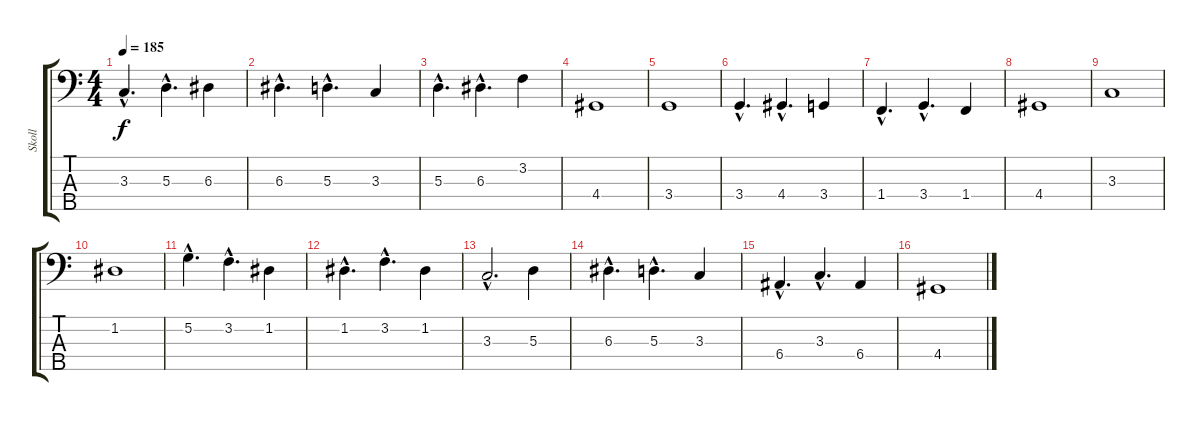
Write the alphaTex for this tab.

\track ("Skoll" "Skoll") {instrument electricbassfinger}
\staff {score tabs}
\tuning (G2 D2 A1 E1 B0) {hide}
\ts (4 4)
\tempo 185
\clef f4
\ks c
3.3{hac}.4{d dy f} 5.3{hac}.4{d} 6.3.4 |
6.3{hac}.4{d} 5.3{hac}.4{d} 3.3.4 |
5.3{hac}.4{d} 6.3{hac}.4{d} 3.2.4 |
4.4.1 |
3.4.1 |
3.4{hac}.4{d} 4.4{hac}.4{d} 3.4.4 |
1.4{hac}.4{d} 3.4{hac}.4{d} 1.4.4 |
4.4.1 |
3.3.1 |
1.2.1 |
5.2{hac}.4{d} 3.2{hac}.4{d} 1.2.4 |
1.2{hac}.4{d} 3.2{hac}.4{d} 1.2.4 |
3.3{hac}.2{d} 5.3.4 |
6.3{hac}.4{d} 5.3{hac}.4{d} 3.3.4 |
6.4{hac}.4{d} 3.3{hac}.4{d} 6.4.4 |
4.4.1
